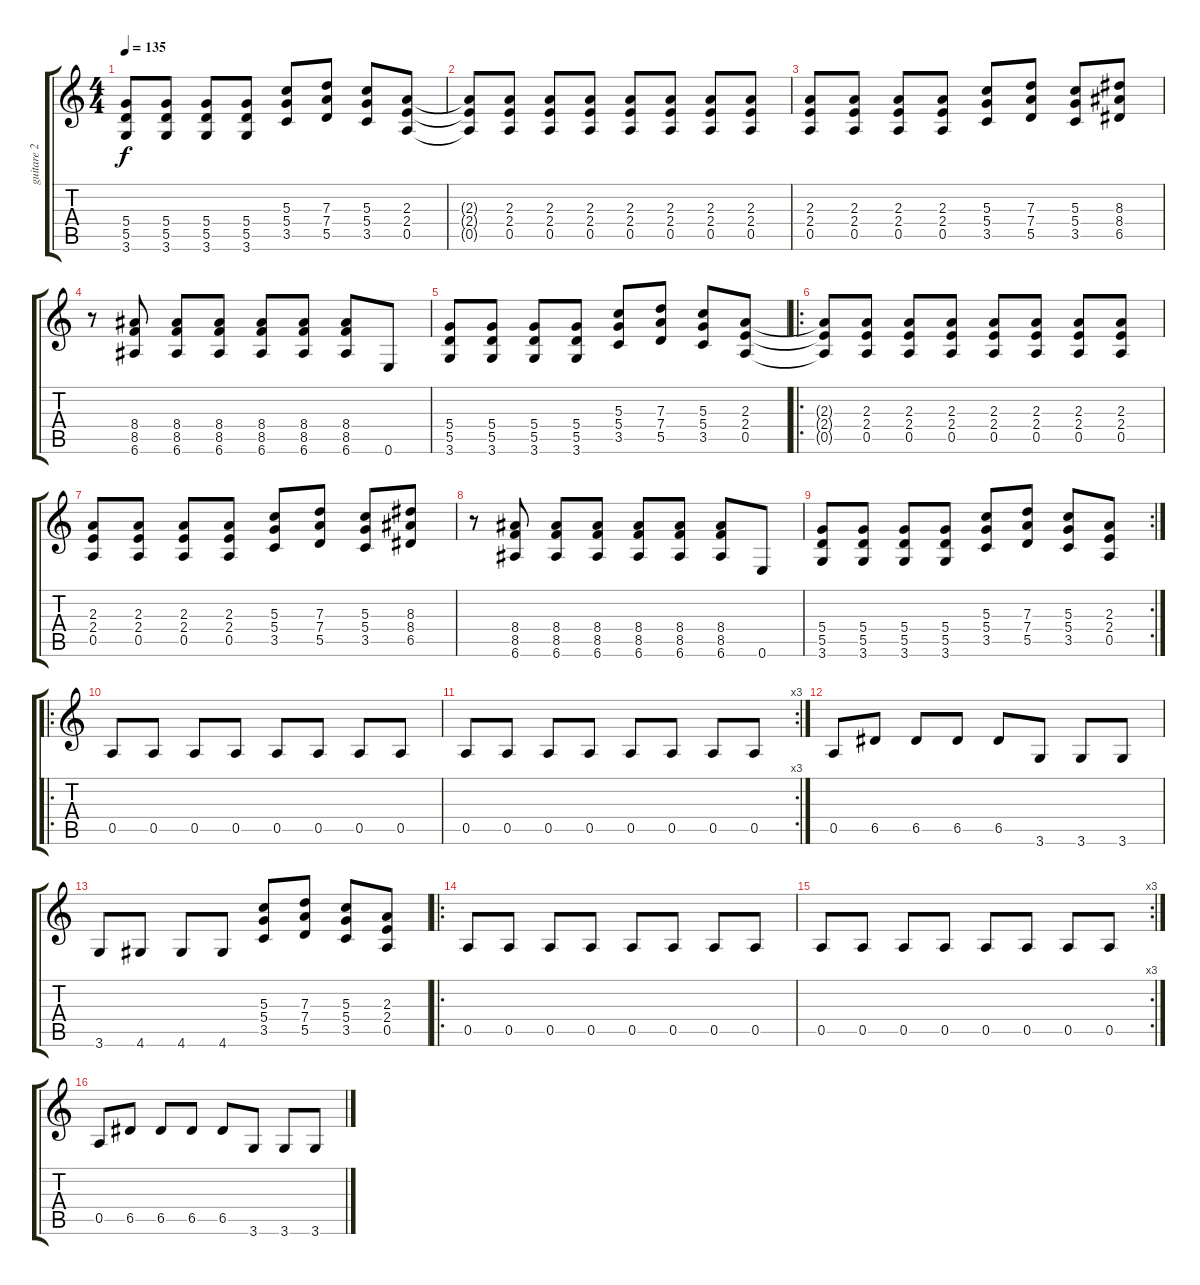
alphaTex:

\track ("guitare 2" "guitare 2") {instrument overdrivenguitar}
\staff {score tabs}
\tuning (E4 B3 G3 D3 A2 E2) {hide}
\ts (4 4)
\tempo 135
\clef g2
\ks c
(5.4 5.5 3.6).8{dy f} (5.4 5.5 3.6).8 (5.4 5.5 3.6).8 (5.4 5.5 3.6).8 (5.3 5.4 3.5).8 (7.3 7.4 5.5).8 (5.3 5.4 3.5).8 (2.3 2.4 0.5).8 |
(2.3{t} 2.4{t} 0.5{t}).8 (2.3 2.4 0.5).8 (2.3 2.4 0.5).8 (2.3 2.4 0.5).8 (2.3 2.4 0.5).8 (2.3 2.4 0.5).8 (2.3 2.4 0.5).8 (2.3 2.4 0.5).8 |
(2.3 2.4 0.5).8 (2.3 2.4 0.5).8 (2.3 2.4 0.5).8 (2.3 2.4 0.5).8 (5.3 5.4 3.5).8 (7.3 7.4 5.5).8 (5.3 5.4 3.5).8 (8.3 8.4 6.5).8 |
r.8 (8.4 8.5 6.6).8 (8.4 8.5 6.6).8 (8.4 8.5 6.6).8 (8.4 8.5 6.6).8 (8.4 8.5 6.6).8 (8.4 8.5 6.6).8 0.6.8 |
(5.4 5.5 3.6).8 (5.4 5.5 3.6).8 (5.4 5.5 3.6).8 (5.4 5.5 3.6).8 (5.3 5.4 3.5).8 (7.3 7.4 5.5).8 (5.3 5.4 3.5).8 (2.3 2.4 0.5).8 |
\ro
(2.3{t} 2.4{t} 0.5{t}).8 (2.3 2.4 0.5).8 (2.3 2.4 0.5).8 (2.3 2.4 0.5).8 (2.3 2.4 0.5).8 (2.3 2.4 0.5).8 (2.3 2.4 0.5).8 (2.3 2.4 0.5).8 |
(2.3 2.4 0.5).8 (2.3 2.4 0.5).8 (2.3 2.4 0.5).8 (2.3 2.4 0.5).8 (5.3 5.4 3.5).8 (7.3 7.4 5.5).8 (5.3 5.4 3.5).8 (8.3 8.4 6.5).8 |
r.8 (8.4 8.5 6.6).8 (8.4 8.5 6.6).8 (8.4 8.5 6.6).8 (8.4 8.5 6.6).8 (8.4 8.5 6.6).8 (8.4 8.5 6.6).8 0.6.8 |
\rc 2
(5.4 5.5 3.6).8 (5.4 5.5 3.6).8 (5.4 5.5 3.6).8 (5.4 5.5 3.6).8 (5.3 5.4 3.5).8 (7.3 7.4 5.5).8 (5.3 5.4 3.5).8 (2.3 2.4 0.5).8 |
\ro
0.5.8 0.5.8 0.5.8 0.5.8 0.5.8 0.5.8 0.5.8 0.5.8 |
\rc 3
0.5.8 0.5.8 0.5.8 0.5.8 0.5.8 0.5.8 0.5.8 0.5.8 |
0.5.8 6.5.8 6.5.8 6.5.8 6.5.8 3.6.8 3.6.8 3.6.8 |
3.6.8 4.6.8 4.6.8 4.6.8 (5.3 5.4 3.5).8 (7.3 7.4 5.5).8 (5.3 5.4 3.5).8 (2.3 2.4 0.5).8 |
\ro
0.5.8 0.5.8 0.5.8 0.5.8 0.5.8 0.5.8 0.5.8 0.5.8 |
\rc 3
0.5.8 0.5.8 0.5.8 0.5.8 0.5.8 0.5.8 0.5.8 0.5.8 |
0.5.8 6.5.8 6.5.8 6.5.8 6.5.8 3.6.8 3.6.8 3.6.8
